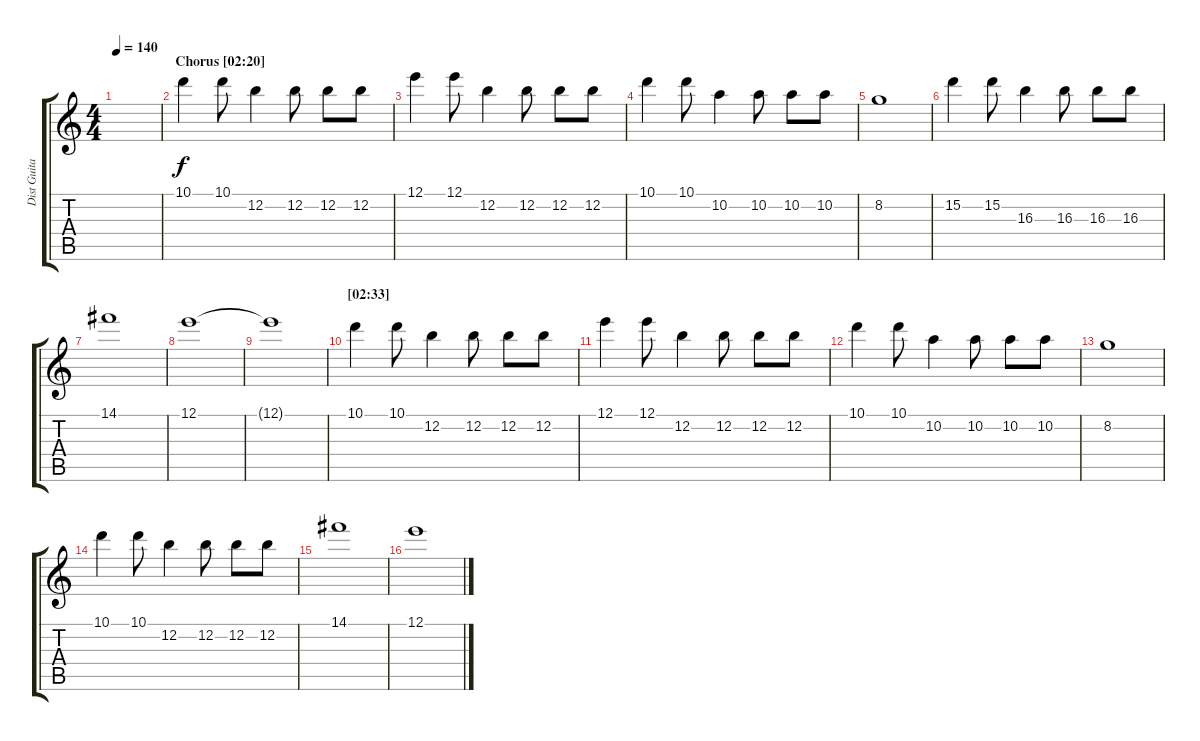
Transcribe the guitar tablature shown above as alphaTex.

\track ("Dist Guitar (Right)" "Dist Guita") {instrument distortionguitar}
\staff {score tabs}
\tuning (E4 B3 G3 D3 A2 E2) {hide}
\ts (4 4)
\tempo 140
\clef g2
\ks c
|
\section ("" "Chorus [02:20]")
10.1.4 10.1.8 12.2.4 12.2.8 12.2.8 12.2.8 |
12.1.4 12.1.8 12.2.4 12.2.8 12.2.8 12.2.8 |
10.1.4 10.1.8 10.2.4 10.2.8 10.2.8 10.2.8 |
8.2.1 |
15.2.4 15.2.8 16.3.4 16.3.8 16.3.8 16.3.8 |
14.1.1 |
12.1.1 |
12.1{t}.1 |
\section ("" "[02:33]")
10.1.4 10.1.8 12.2.4 12.2.8 12.2.8 12.2.8 |
12.1.4 12.1.8 12.2.4 12.2.8 12.2.8 12.2.8 |
10.1.4 10.1.8 10.2.4 10.2.8 10.2.8 10.2.8 |
8.2.1 |
\section ("" "")
10.1.4 10.1.8 12.2.4 12.2.8 12.2.8 12.2.8 |
14.1.1 |
12.1.1
